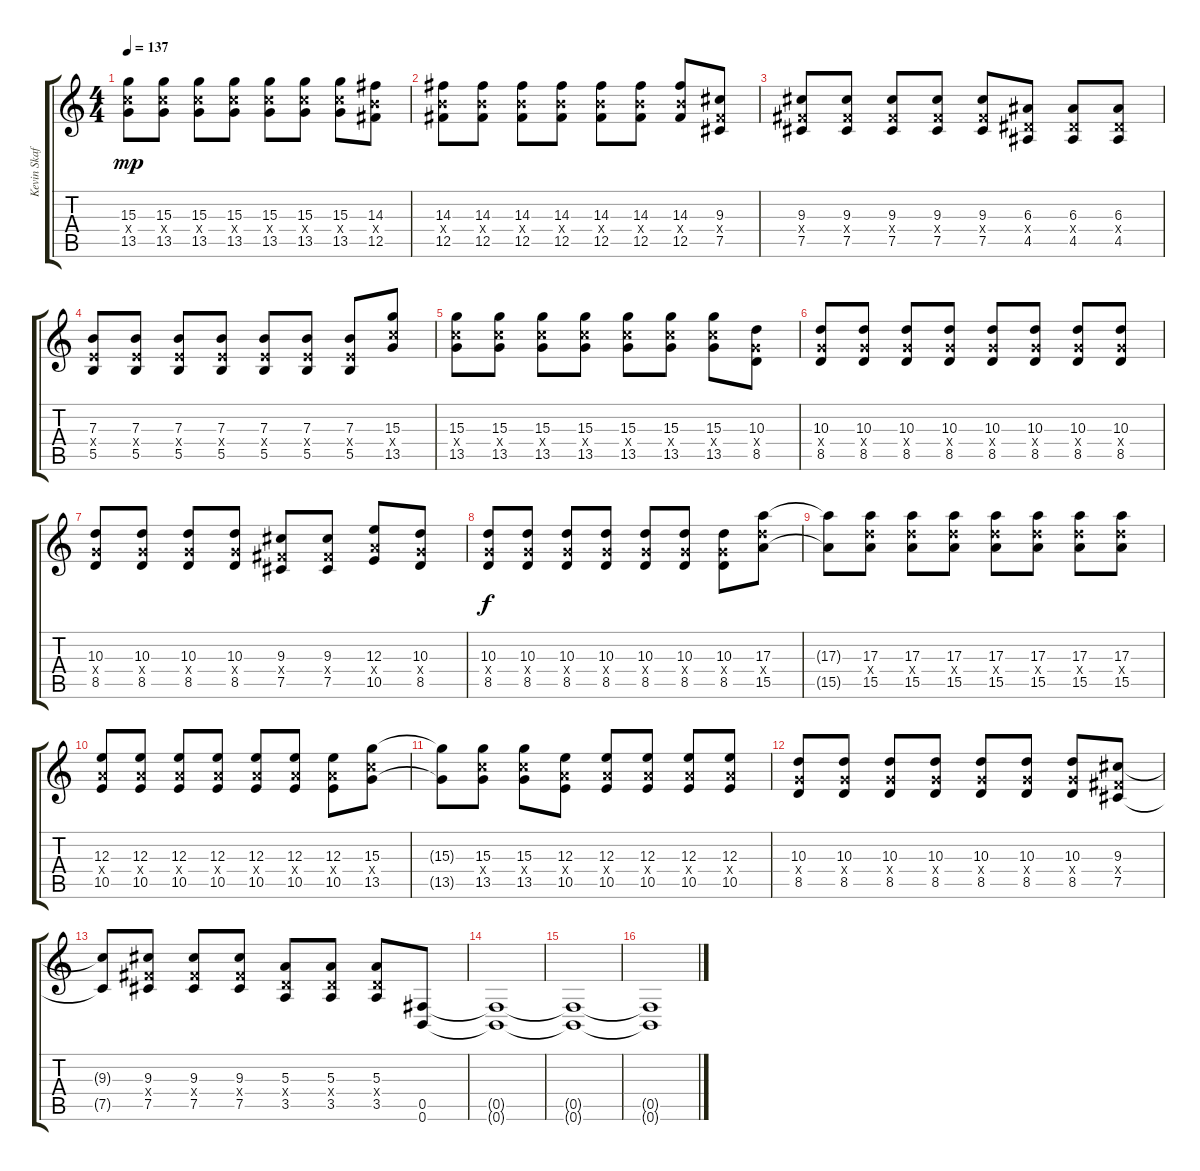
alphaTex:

\track ("Kevin Skaff / Lead Guitar" "Kevin Skaf") {instrument distortionguitar}
\staff {score tabs}
\tuning (Db4 Ab3 E3 B2 Gb2 B1) {hide}
\ts (4 4)
\tempo 137
\clef g2
\ks c
(15.3 13.4{x} 13.5).8{dy mp} (15.3 13.4{x} 13.5).8 (15.3 13.4{x} 13.5).8 (15.3 13.4{x} 13.5).8 (15.3 13.4{x} 13.5).8 (15.3 13.4{x} 13.5).8 (15.3 13.4{x} 13.5).8 (14.3 12.4{x} 12.5).8 |
(14.3 12.4{x} 12.5).8 (14.3 12.4{x} 12.5).8 (14.3 12.4{x} 12.5).8 (14.3 12.4{x} 12.5).8 (14.3 12.4{x} 12.5).8 (14.3 12.4{x} 12.5).8 (14.3 12.4{x} 12.5).8 (9.3 7.4{x} 7.5).8 |
(9.3 7.4{x} 7.5).8 (9.3 7.4{x} 7.5).8 (9.3 7.4{x} 7.5).8 (9.3 7.4{x} 7.5).8 (9.3 7.4{x} 7.5).8 (6.3 4.4{x} 4.5).8 (6.3 4.4{x} 4.5).8 (6.3 4.4{x} 4.5).8 |
(7.3 5.4{x} 5.5).8 (7.3 5.4{x} 5.5).8 (7.3 5.4{x} 5.5).8 (7.3 5.4{x} 5.5).8 (7.3 5.4{x} 5.5).8 (7.3 5.4{x} 5.5).8 (7.3 5.4{x} 5.5).8 (15.3 13.4{x} 13.5).8 |
(15.3 13.4{x} 13.5).8 (15.3 13.4{x} 13.5).8 (15.3 13.4{x} 13.5).8 (15.3 13.4{x} 13.5).8 (15.3 13.4{x} 13.5).8 (15.3 13.4{x} 13.5).8 (15.3 13.4{x} 13.5).8 (10.3 8.4{x} 8.5).8 |
(10.3 8.4{x} 8.5).8 (10.3 8.4{x} 8.5).8 (10.3 8.4{x} 8.5).8 (10.3 8.4{x} 8.5).8 (10.3 8.4{x} 8.5).8 (10.3 8.4{x} 8.5).8 (10.3 8.4{x} 8.5).8 (10.3 8.4{x} 8.5).8 |
(10.3 8.4{x} 8.5).8 (10.3 8.4{x} 8.5).8 (10.3 8.4{x} 8.5).8 (10.3 8.4{x} 8.5).8 (9.3 7.4{x} 7.5).8 (9.3 7.4{x} 7.5).8 (12.3 10.4{x} 10.5).8 (10.3 8.4{x} 8.5).8 |
(10.3 8.4{x} 8.5).8{dy f} (10.3 8.4{x} 8.5).8 (10.3 8.4{x} 8.5).8 (10.3 8.4{x} 8.5).8 (10.3 8.4{x} 8.5).8 (10.3 8.4{x} 8.5).8 (10.3 8.4{x} 8.5).8 (17.3 15.4{x} 15.5).8 |
(17.3{t} 15.5{t}).8 (17.3 15.4{x} 15.5).8 (17.3 15.4{x} 15.5).8 (17.3 15.4{x} 15.5).8 (17.3 15.4{x} 15.5).8 (17.3 15.4{x} 15.5).8 (17.3 15.4{x} 15.5).8 (17.3 15.4{x} 15.5).8 |
(12.3 10.4{x} 10.5).8 (12.3 10.4{x} 10.5).8 (12.3 10.4{x} 10.5).8 (12.3 10.4{x} 10.5).8 (12.3 10.4{x} 10.5).8 (12.3 10.4{x} 10.5).8 (12.3 10.4{x} 10.5).8 (15.3 13.4{x} 13.5).8 |
(15.3{t} 13.5{t}).8 (15.3 13.4{x} 13.5).8 (15.3 13.4{x} 13.5).8 (12.3 10.4{x} 10.5).8 (12.3 10.4{x} 10.5).8 (12.3 10.4{x} 10.5).8 (12.3 10.4{x} 10.5).8 (12.3 10.4{x} 10.5).8 |
(10.3 8.4{x} 8.5).8 (10.3 8.4{x} 8.5).8 (10.3 8.4{x} 8.5).8 (10.3 8.4{x} 8.5).8 (10.3 8.4{x} 8.5).8 (10.3 8.4{x} 8.5).8 (10.3 8.4{x} 8.5).8 (9.3 7.4{x} 7.5).8 |
(9.3{t} 7.5{t}).8 (9.3 7.4{x} 7.5).8 (9.3 7.4{x} 7.5).8 (9.3 7.4{x} 7.5).8 (5.3 3.4{x} 3.5).8 (5.3 3.4{x} 3.5).8 (5.3 3.4{x} 3.5).8 (0.5 0.6).8 |
(0.5{t} 0.6{t}).1 |
(0.5{t} 0.6{t}).1 |
(0.5{t} 0.6{t}).1
